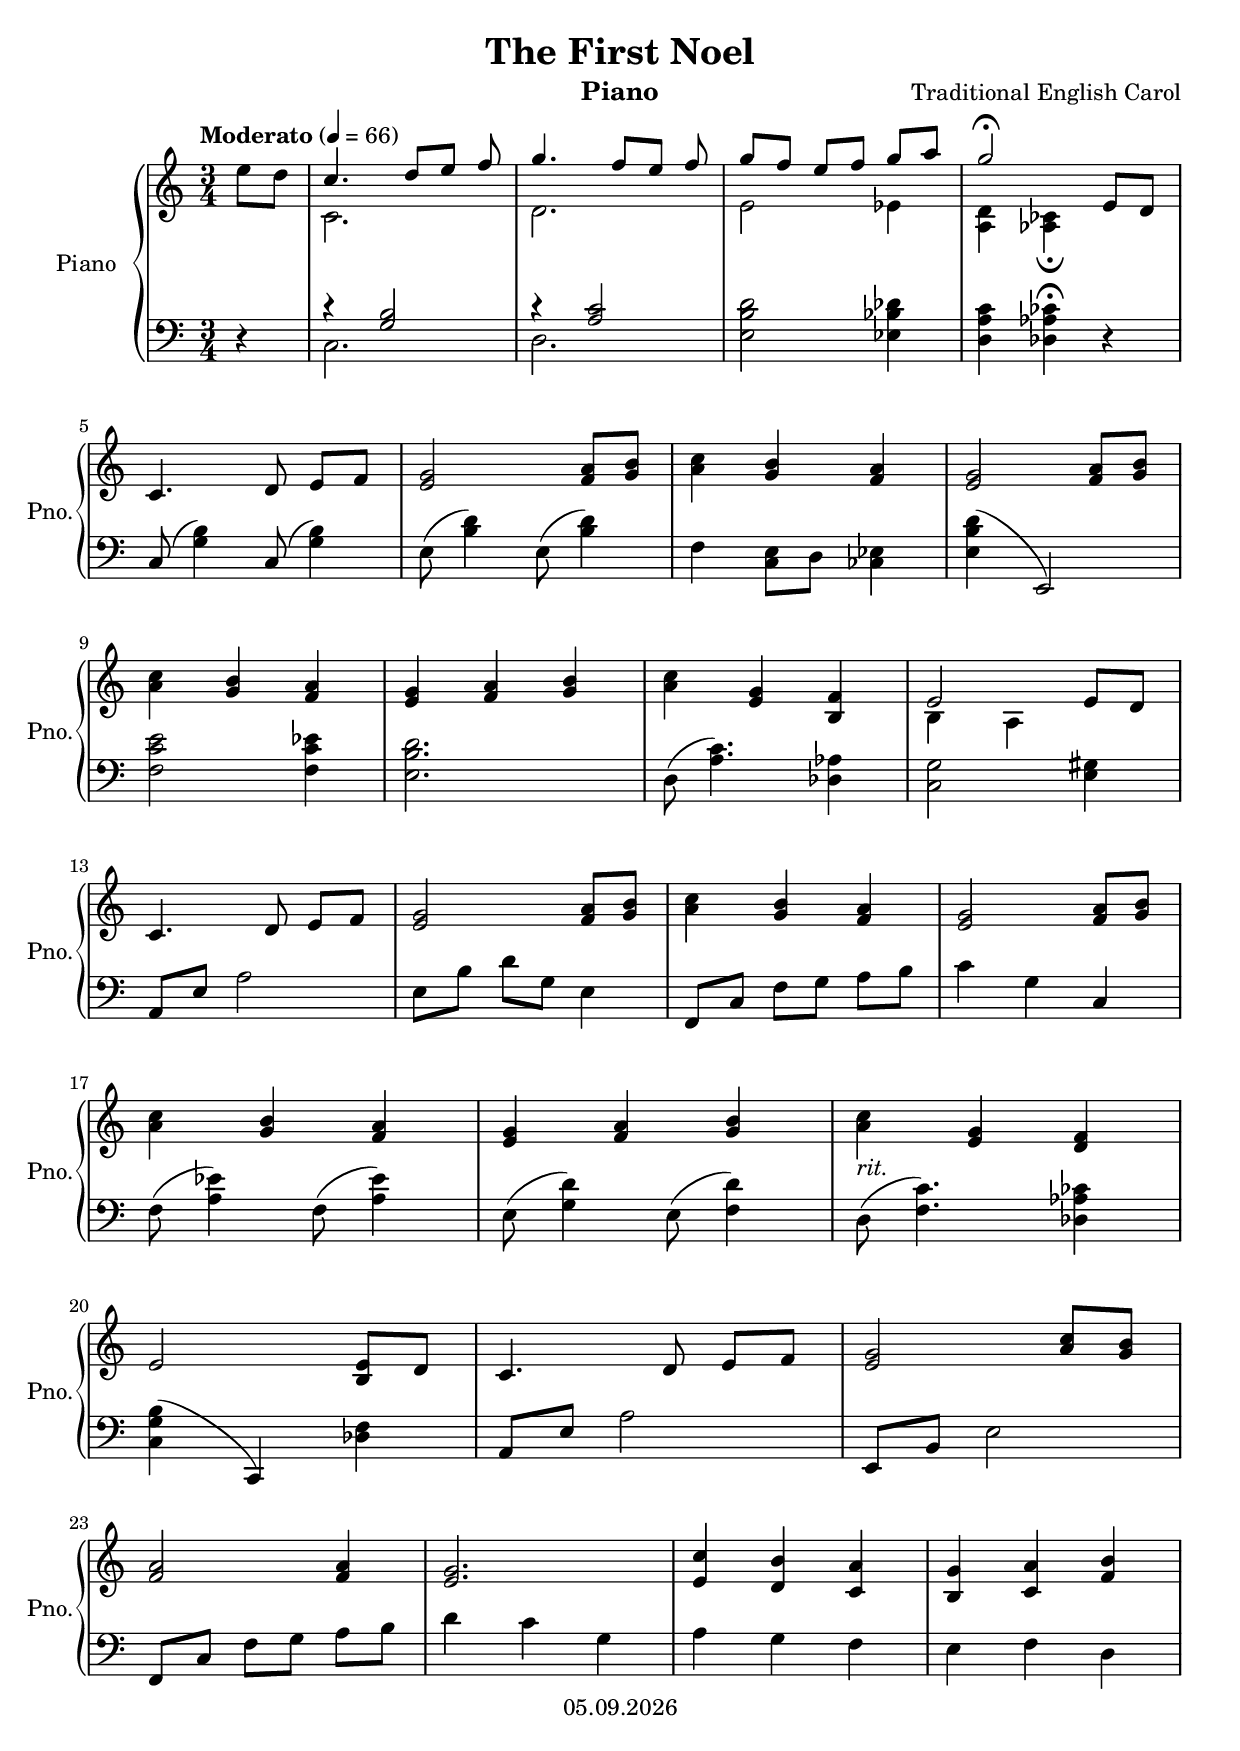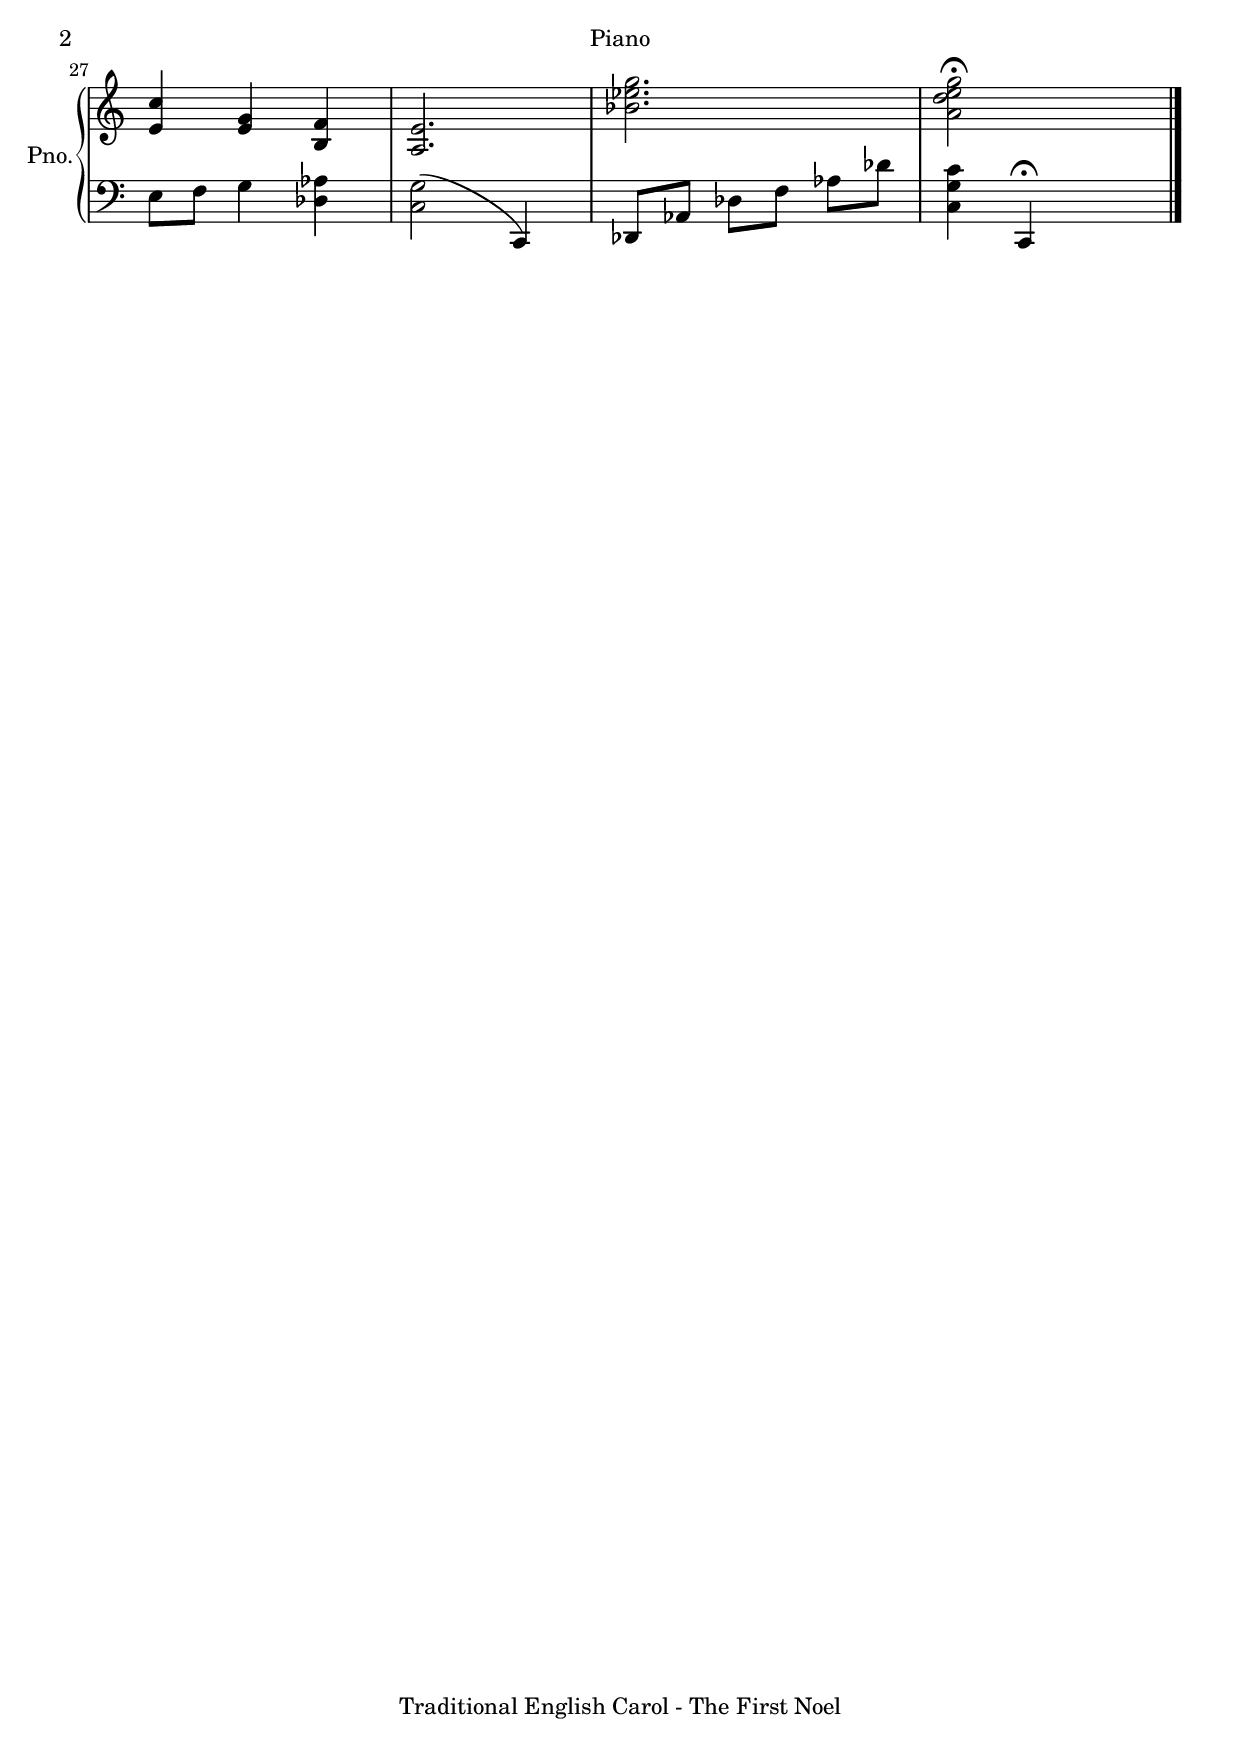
\version "2.18.2"

\include "../globals.ily"
\version "2.18.2"

\include "../globals.ily"

pianoTreble = \relative c'' { 
  \globalSettings
  \clef treble
  e8 d | << {c4. d8[ e] f} \\ { c,2. }>> | << {g''4. f8[ e] f}\\{d,2.} >> | << {g'8 f e[ f] g a} \\ { e,2 es4 } >> | << { g'2\fermata e,8 d } \\ {<a d>4 <as ces>4\fermata s} >> | \break 
  %5
  c4. d8 e[ f] | <e g>2 <f a>8 <g b> | <a c>4 <g b> <f a> | <e g>2 <f a>8 <g b> | \break
  %9
  <a c>4 <g b> <f a> | <e g> <f a> <g b> | <a c> <e g> <b f'> | <<{e2 e8 d}\\{b4 a s}>> | \break
  %13
  c4. d8 e[ f] | <e g>2 <f a>8 <g b> | <a c>4 <g b> <f a> | <e g>2 <f a>8 <g b> | \break
  %17
  <a c>4 <g b> <f a> | <e g> <f a> <g b> | <a c>_\markup{ \italic "rit." } <e g> <d f> | \break
  %20
  e2 <b e>8 d | c4. d8 e[ f] | <e g>2 <a c>8 <g b> | \break
  %23
  <f a>2 <f a>4 | <e g>2. | <e c'>4 <d b'> <c a'> | <b g'> <c a'> <f b> | \break 
  %27
  <e c'> <e g> <b f'> | <a e'>2. | <bes' es g>2. | <a d e g>2\fermata s4
  \bar "|." 
}

pianoBass = \relative c {
  \globalSettings
  \clef bass
  r4 |
  <<{r4 <g' b>2}\\{c,2.}>> |
  <<{r4 <a' c>2}\\{d,2.}>> |
  <e b' d>2 <es bes' des>4 |
  <d a' c>4 <des as' ces>\fermata r | \break
  %5
  c8( <g' b>4) c,8( <g' b>4) |
  e8( <b' d>4) e,8( <b' d>4) |
  f4 <c e>8 d <ces es>4 |
  <e b' d>4( e,2) | \break
  %9
  <f' c' e>2 <f c' es>4 |
  <e b' d>2. |
  d8( <a' c>4.) <des, as'>4 | 
  <c g'>2 <e gis>4 | \break
  %13
  a,8 e' a2 |
  e8 b' d[ g,] e4 |
  f,8 c' f[ g] a b |
  c4 g c, | \break
  %17
  f8( <a es'>4) f8( <a es'>4) |
  e8( <g d'>4) e8( <f d'>4) |
  d8( <f c'>4.) <des as' ces>4 | \break
  %20
  <c g' b>4( c,) <des' f> |
  a8 e' a2 |
  e,8 b' e2 | 
  f,8 c' f[ g] a b |
  d4 c g |
  a g f |
  e f d | \break
  %27
  e8 f g4 <des as'> |
  <c g'>2( c,4) |
  des8 as' des[ f] as des |
  <c, g' c>4 c,\fermata s |
\bar "|." }


\header {
  instrument = "Piano"
}

\score {
  <<  
    \new PianoStaff \with { instrumentName = "Piano" shortInstrumentName = "Pno." } { << 
      \new Staff { \pianoTreble } 
      \new Staff { \pianoBass } 
    >> }        
  >>
  \layout { 
    indent = 1.5\cm
    short-indent = 0.5\cm
  }
}
